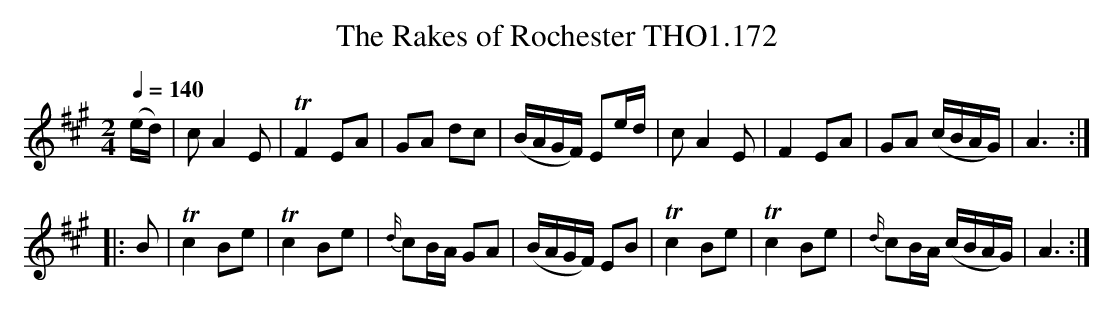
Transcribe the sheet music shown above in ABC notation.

X:1
T:Rakes of Rochester THO1.172, The
M:2/4
L:1/8
Q:1/4=140
K:A
(e/d/)|c A2 E|TF2 EA|GA dc|(B/A/G/F/) Ee/d/|\
c A2 E|F2 EA|GA (c/B/A/G/)|A3:|
|:B|Tc2 Be|Tc2 Be|{d/}cB/A/ GA|(B/A/G/F/) EB|\
Tc2 Be|Tc2 Be|{d/}cB/A/ (c/B/A/G/)|A3:|
